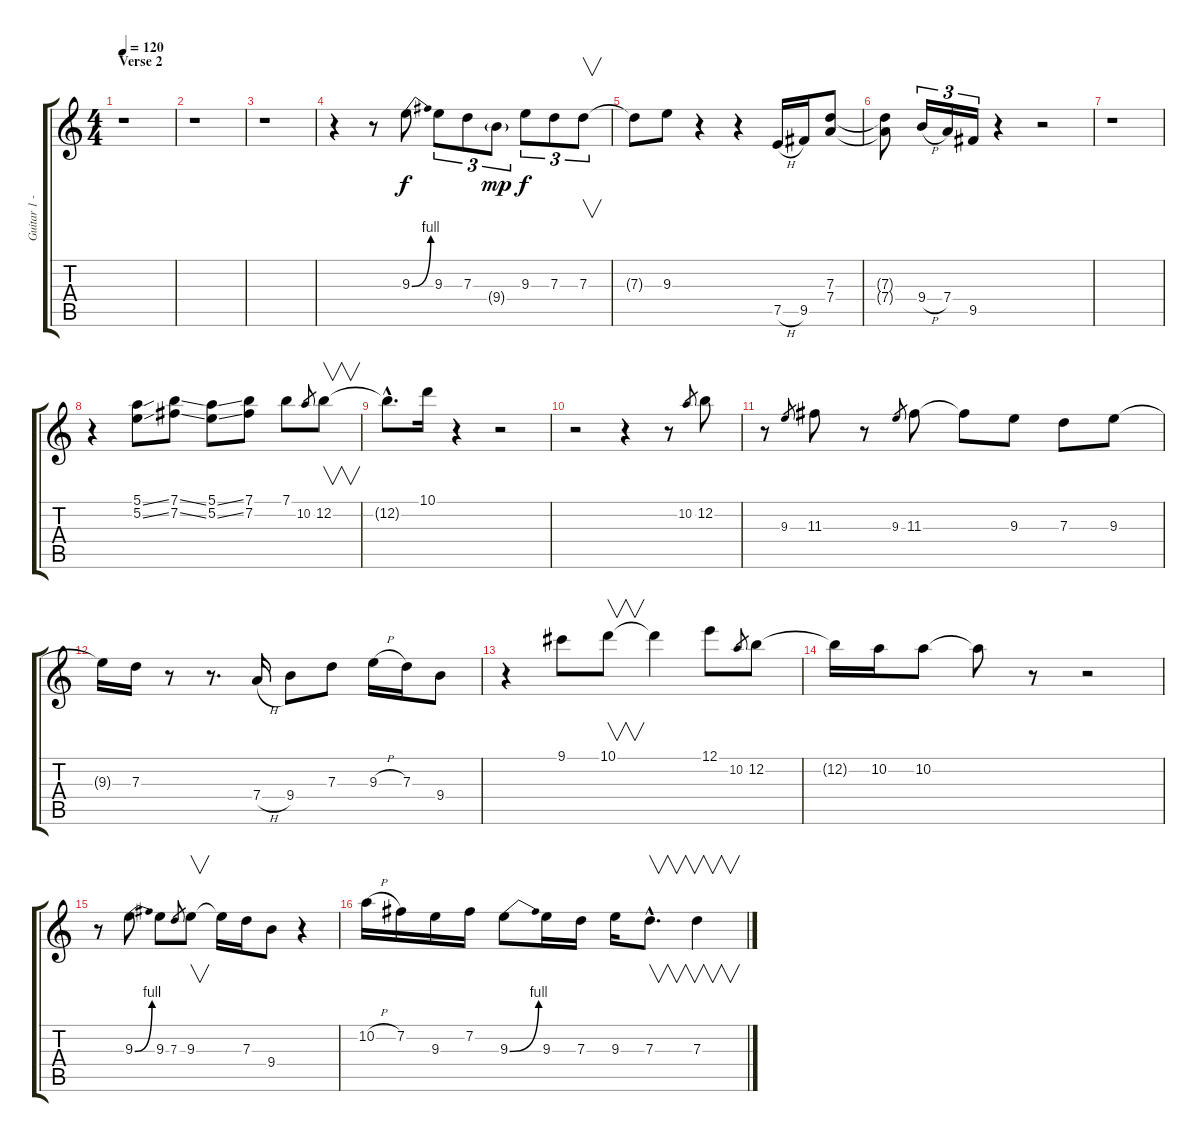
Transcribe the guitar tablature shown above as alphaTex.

\track ("Guitar 1 - Santana" "Guitar 1 -") {instrument distortionguitar}
\staff {score tabs}
\tuning (E4 B3 G3 D3 A2 E2) {hide}
\ts (4 4)
\section ("" "Verse 2")
\tempo 120
\clef g2
\ks c
r.1{dy f} |
r.1 |
r.1 |
r.4 r.8 9.3{be (bend 0 0 60 4)}.8 9.3.8{tu (3 2)} 7.3.8{tu (3 2)} 9.4{g}.8{tu (3 2) dy mp} 9.3.8{tu (3 2) dy f} 7.3.8{tu (3 2)} 7.3.8{v tu (3 2)} |
7.3{t}.8 9.3.8 r.4 r.4 7.5{h}.16 9.5.16 (7.3 7.4).8 |
(7.3{t} 7.4{t}).8 9.4{h}.16{tu (3 2)} 7.4.16{tu (3 2)} 9.5.16{tu (3 2)} r.4 r.2 |
r.1 |
r.4 (5.1{ss} 5.2{ss}).8 (7.1{ss} 7.2{ss}).8 (5.1{ss} 5.2{ss}).8 (7.1 7.2).8 7.1.8 10.2.8{gr} 12.2.8{v} |
12.2{hac t}.8{d} 10.1.16 r.4 r.2 |
r.2 r.4 r.8 10.2.8{gr} 12.2.8 |
r.8 9.3.8{gr} 11.3.8 r.8 9.3.8{gr} 11.3.8 11.3{t}.8 9.3.8 7.3.8 9.3.8 |
9.3{t}.16 7.3.16 r.8 r.8{d} 7.4{h}.16 9.4.8 7.3.8 9.3{h}.16 7.3.16 9.4.8 |
r.4 9.1.8 10.1.8{v} 10.1{t}.4 12.1.8 10.2.8{gr} 12.2.8 |
12.2{t}.16 10.2.16 10.2.8 10.2{t}.8 r.8 r.2 |
r.8 9.3{be (bend 0 0 60 4)}.8 9.3.8 7.3.8{gr} 9.3.8{v} 9.3{t}.16 7.3.16 9.4.8 r.4 |
10.2{h}.16 7.2.16 9.3.16 7.2.16 9.3{be (bend 0 0 60 4)}.8 9.3.16 7.3.16 9.3.16 7.3{hac}.8{v d} 7.3.4{v}
